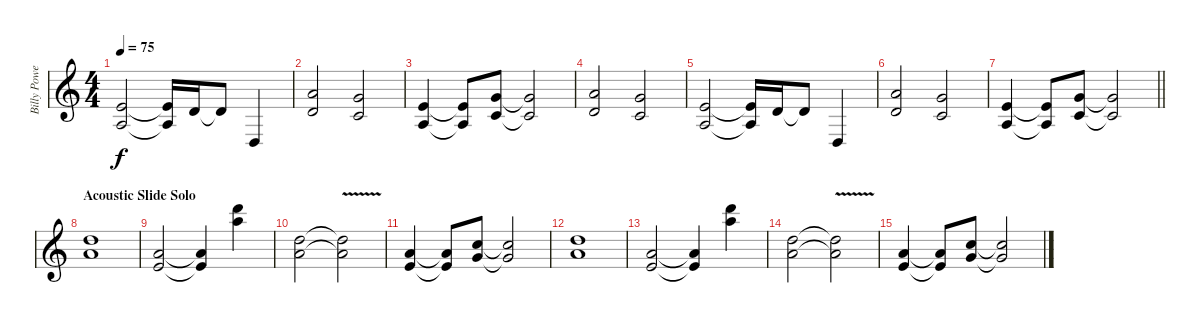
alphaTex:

\track ("Billy Powell - Organ" "Billy Powe") {instrument rockorgan}
\staff {score}
\tuning (E4 B3 G3 D3 A2 E2) {hide}
\ts (4 4)
\tempo 75
\clef g2
\ks c
(5.2 2.3).2{dy f} (5.2{t} 2.3{t}).16 3.2.16 3.2{t}.8 0.4.4 |
(10.2 7.3).2 (8.2 5.3).2 |
(5.2 2.3).4 (5.2{t} 2.3{t}).8 (8.2 5.3).8 (8.2{t} 5.3{t}).2 |
(10.2 7.3).2 (8.2 5.3).2 |
(5.2 2.3).2 (5.2{t} 2.3{t}).16 3.2.16 3.2{t}.8 0.4.4 |
(10.2 7.3).2 (8.2 5.3).2 |
\barLineRight lightlight
(5.2 2.3).4 (5.2{t} 2.3{t}).8 (8.2 5.3).8 (8.2{t} 5.3{t}).2 |
\section ("" "Acoustic Slide Solo")
(10.1 10.2).1 |
(5.1 5.2).2 (5.1{t} 5.2{t}).4 (22.1 22.2).4 |
(10.1 10.2).2 (10.1{v t} 10.2{v t}).2 |
(5.1 5.2).4 (5.1{t} 5.2{t}).8 (8.1 8.2).8 (8.1{t} 8.2{t}).2 |
(10.1 10.2).1 |
(5.1 5.2).2 (5.1{t} 5.2{t}).4 (22.1 22.2).4 |
(10.1 10.2).2 (10.1{v t} 10.2{v t}).2 |
(5.1 5.2).4 (5.1{t} 5.2{t}).8 (8.1 8.2).8 (8.1{t} 8.2{t}).2{volume 0}
